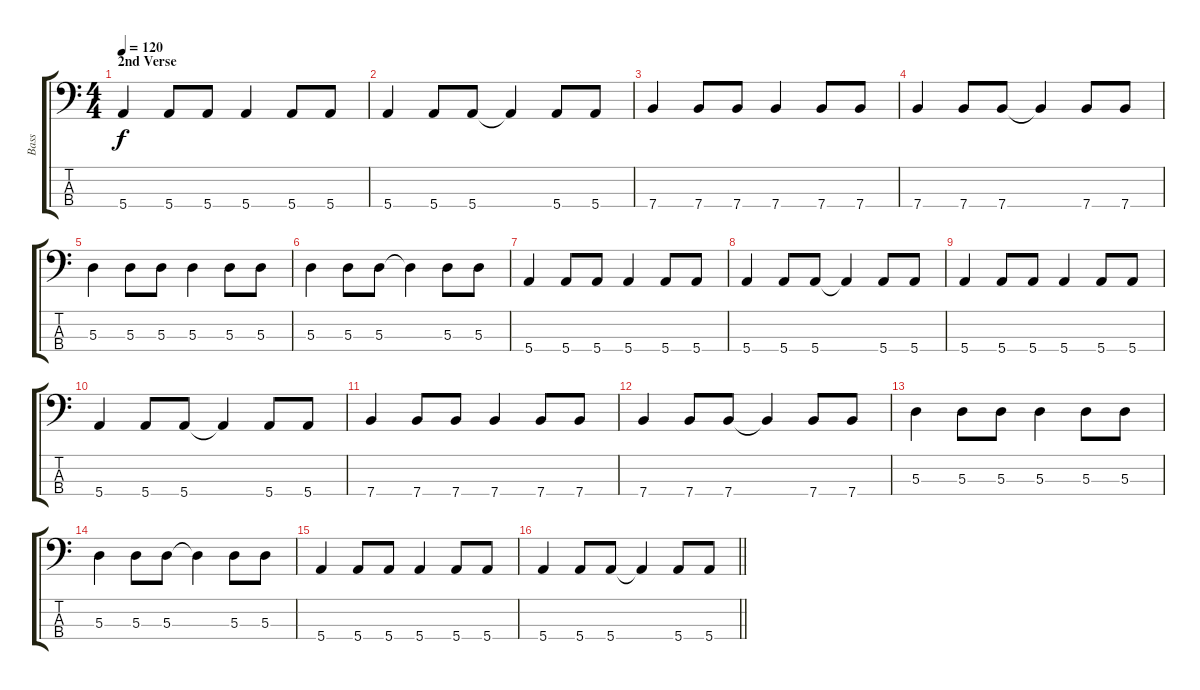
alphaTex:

\track ("Bass" "Bass") {instrument electricbassfinger}
\staff {score tabs}
\tuning (G2 D2 A1 E1) {hide}
\ts (4 4)
\section ("" "2nd Verse")
\tempo 120
\clef f4
\ks c
5.4.4{dy f} 5.4.8 5.4.8 5.4.4 5.4.8 5.4.8 |
5.4.4 5.4.8 5.4.8 5.4{t}.4 5.4.8 5.4.8 |
7.4.4 7.4.8 7.4.8 7.4.4 7.4.8 7.4.8 |
7.4.4 7.4.8 7.4.8 7.4{t}.4 7.4.8 7.4.8 |
5.3.4 5.3.8 5.3.8 5.3.4 5.3.8 5.3.8 |
5.3.4 5.3.8 5.3.8 5.3{t}.4 5.3.8 5.3.8 |
5.4.4 5.4.8 5.4.8 5.4.4 5.4.8 5.4.8 |
5.4.4 5.4.8 5.4.8 5.4{t}.4 5.4.8 5.4.8 |
5.4.4 5.4.8 5.4.8 5.4.4 5.4.8 5.4.8 |
5.4.4 5.4.8 5.4.8 5.4{t}.4 5.4.8 5.4.8 |
7.4.4 7.4.8 7.4.8 7.4.4 7.4.8 7.4.8 |
7.4.4 7.4.8 7.4.8 7.4{t}.4 7.4.8 7.4.8 |
5.3.4 5.3.8 5.3.8 5.3.4 5.3.8 5.3.8 |
5.3.4 5.3.8 5.3.8 5.3{t}.4 5.3.8 5.3.8 |
5.4.4 5.4.8 5.4.8 5.4.4 5.4.8 5.4.8 |
\barLineRight lightlight
5.4.4 5.4.8 5.4.8 5.4{t}.4 5.4.8 5.4.8
